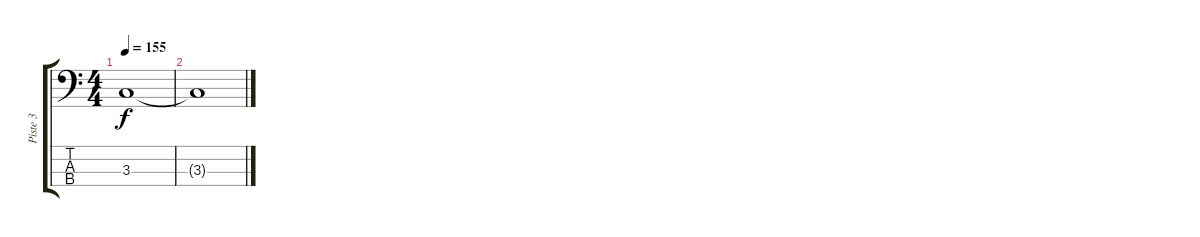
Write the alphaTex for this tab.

\track ("Piste 3" "Piste 3") {instrument electricbasspick}
\staff {score tabs}
\tuning (G2 D2 A1 E1) {hide}
\ts (4 4)
\tempo 155
\clef f4
\ks c
3.3.1{dy f} |
3.3{t}.1
